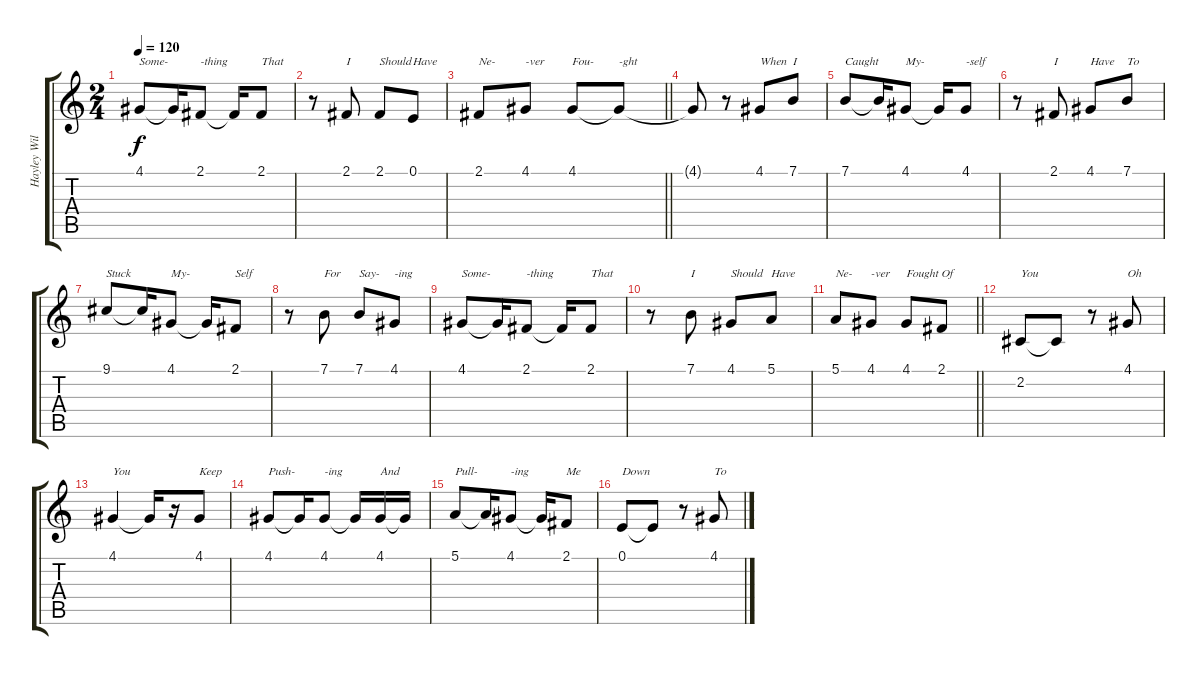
\track ("Hayley Williams" "Hayley Wil") {instrument oboe}
\staff {score tabs}
\tuning (E4 B3 G3 D3 A2 E2) {hide}
\ts (2 4)
\tempo 120
\clef g2
\ks c
4.1.8{txt "Some-" dy f} 4.1{t}.16 2.1.8{txt "-thing"} 2.1{t}.16 2.1.8{txt "That"} |
r.8 2.1.8{txt "I"} 2.1.8{txt "Should"} 0.1.8{txt "Have"} |
\barLineRight lightlight
2.1.8{txt "Ne-"} 4.1.8{txt "-ver"} 4.1.8{txt "Fou-"} 4.1{t}.8{txt "-ght"} |
4.1{t}.8 r.8 4.1.8{txt "When"} 7.1.8{txt "I"} |
7.1.8{txt "Caught"} 7.1{t}.16 4.1.8{txt "My-"} 4.1{t}.16 4.1.8{txt "-self"} |
r.8 2.1.8{txt "I"} 4.1.8{txt "Have"} 7.1.8{txt "To"} |
9.1.8{txt "Stuck"} 9.1{t}.16 4.1.8{txt "My-"} 4.1{t}.16 2.1.8{txt "Self"} |
r.8 7.1.8{txt "For"} 7.1.8{txt "Say-"} 4.1.8{txt "-ing"} |
4.1.8{txt "Some-"} 4.1{t}.16 2.1.8{txt "-thing"} 2.1{t}.16 2.1.8{txt "That"} |
r.8 7.1.8{txt "I"} 4.1.8{txt "Should"} 5.1.8{txt "Have"} |
\barLineRight lightlight
5.1.8{txt "Ne-"} 4.1.8{txt "-ver"} 4.1.8{txt "Fought"} 2.1.8{txt "Of"} |
2.2.8{txt "You"} 2.2{t}.8 r.8 4.1.8{txt "Oh"} |
4.1.4{txt "You"} 4.1{t}.16 r.16 4.1.8{txt "Keep"} |
4.1.8{txt "Push-"} 4.1{t}.16 4.1.8{txt "-ing"} 4.1{t}.16 4.1.16{txt "And"} 4.1{t}.16 |
5.1.8{txt "Pull-"} 5.1{t}.16 4.1.8{txt "-ing"} 4.1{t}.16 2.1.8{txt "Me"} |
0.1.8{txt "Down"} 0.1{t}.8 r.8 4.1.8{txt "To"}
